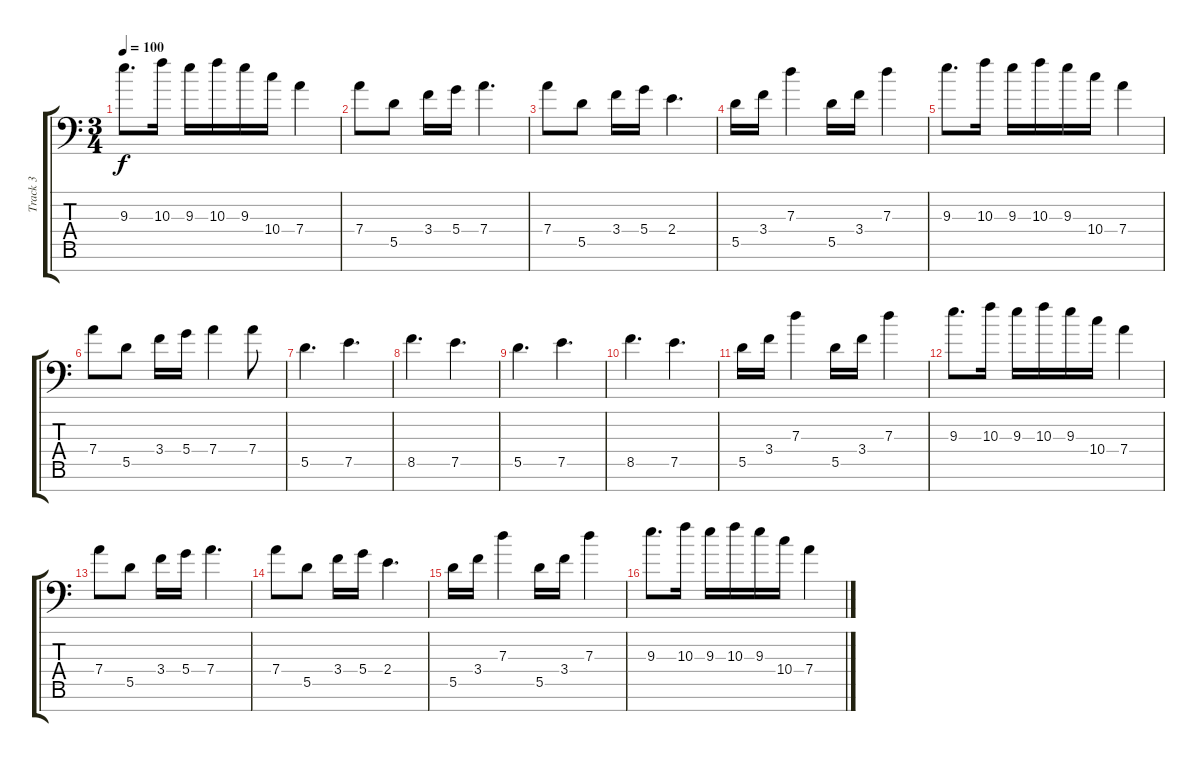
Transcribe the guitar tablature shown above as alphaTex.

\track ("Track 3" "Track 3") {instrument distortionguitar}
\staff {score tabs}
\tuning (E4 B3 G3 D3 A2 E2 A1) {hide}
\ts (3 4)
\tempo 100
\clef f4
\ks c
9.3.8{d dy f} 10.3.16 9.3.16 10.3.16 9.3.16 10.4.16 7.4.4 |
7.4.8 5.5.8 3.4.16 5.4.16 7.4.4{d} |
7.4.8 5.5.8 3.4.16 5.4.16 2.4.4{d} |
5.5.16 3.4.16 7.3.4 5.5.16 3.4.16 7.3.4 |
9.3.8{d} 10.3.16 9.3.16 10.3.16 9.3.16 10.4.16 7.4.4 |
7.4.8 5.5.8 3.4.16 5.4.16 7.4.4 7.4.8 |
5.5.4{d} 7.5.4{d} |
8.5.4{d} 7.5.4{d} |
5.5.4{d} 7.5.4{d} |
8.5.4{d} 7.5.4{d} |
5.5.16 3.4.16 7.3.4 5.5.16 3.4.16 7.3.4 |
9.3.8{d} 10.3.16 9.3.16 10.3.16 9.3.16 10.4.16 7.4.4 |
7.4.8 5.5.8 3.4.16 5.4.16 7.4.4{d} |
7.4.8 5.5.8 3.4.16 5.4.16 2.4.4{d} |
5.5.16 3.4.16 7.3.4 5.5.16 3.4.16 7.3.4 |
9.3.8{d} 10.3.16 9.3.16 10.3.16 9.3.16 10.4.16 7.4.4
